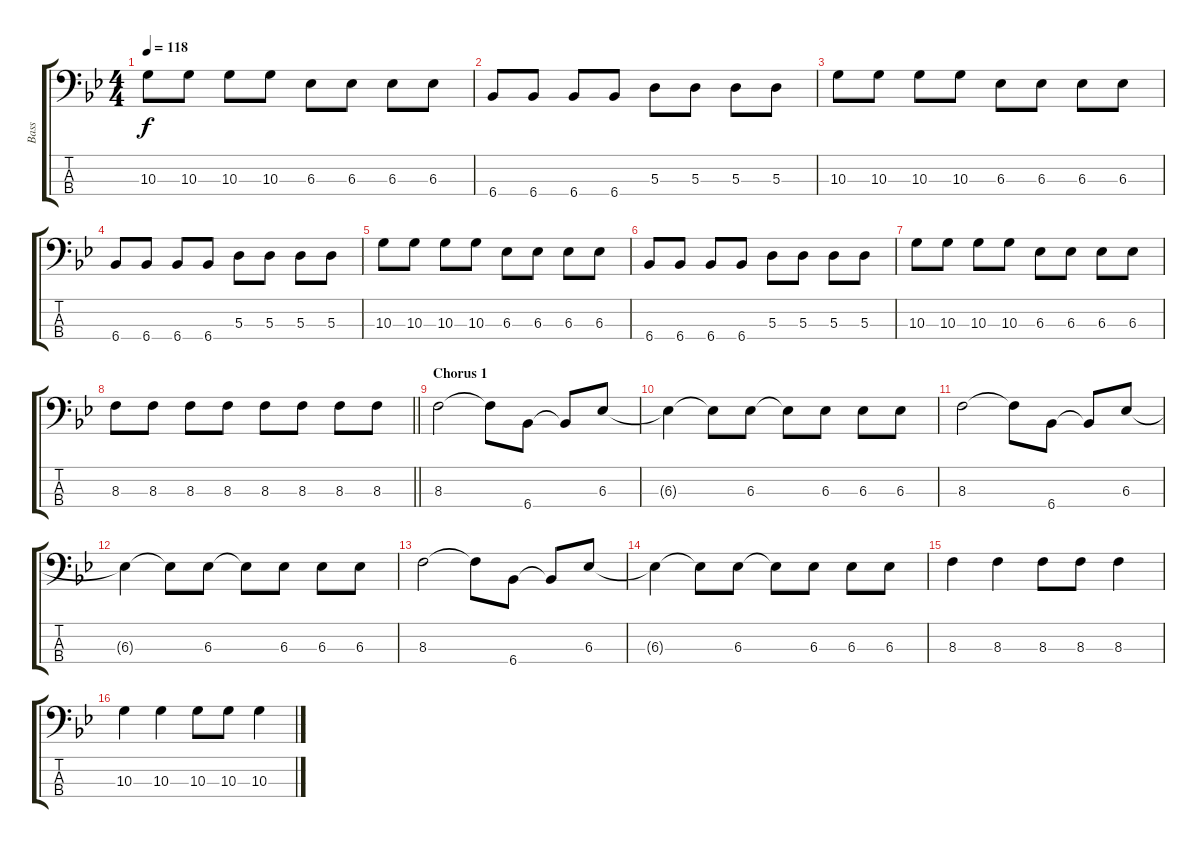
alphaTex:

\track ("Bass" "Bass") {instrument electricbassfinger}
\staff {score tabs}
\tuning (G2 D2 A1 E1) {hide}
\ts (4 4)
\tempo 118
\clef f4
\ks bb
10.3.8{dy f} 10.3.8 10.3.8 10.3.8 6.3.8 6.3.8 6.3.8 6.3.8 |
6.4.8 6.4.8 6.4.8 6.4.8 5.3.8 5.3.8 5.3.8 5.3.8 |
10.3.8 10.3.8 10.3.8 10.3.8 6.3.8 6.3.8 6.3.8 6.3.8 |
6.4.8 6.4.8 6.4.8 6.4.8 5.3.8 5.3.8 5.3.8 5.3.8 |
10.3.8 10.3.8 10.3.8 10.3.8 6.3.8 6.3.8 6.3.8 6.3.8 |
6.4.8 6.4.8 6.4.8 6.4.8 5.3.8 5.3.8 5.3.8 5.3.8 |
10.3.8 10.3.8 10.3.8 10.3.8 6.3.8 6.3.8 6.3.8 6.3.8 |
\barLineRight lightlight
8.3.8 8.3.8 8.3.8 8.3.8 8.3.8 8.3.8 8.3.8 8.3.8 |
\section ("" "Chorus 1")
8.3.2 8.3{t}.8 6.4.8 6.4{t}.8 6.3.8 |
6.3{t}.4 6.3{t}.8 6.3.8 6.3{t}.8 6.3.8 6.3.8 6.3.8 |
8.3.2 8.3{t}.8 6.4.8 6.4{t}.8 6.3.8 |
6.3{t}.4 6.3{t}.8 6.3.8 6.3{t}.8 6.3.8 6.3.8 6.3.8 |
8.3.2 8.3{t}.8 6.4.8 6.4{t}.8 6.3.8 |
6.3{t}.4 6.3{t}.8 6.3.8 6.3{t}.8 6.3.8 6.3.8 6.3.8 |
8.3.4 8.3.4 8.3.8 8.3.8 8.3.4 |
10.3.4 10.3.4 10.3.8 10.3.8 10.3.4
